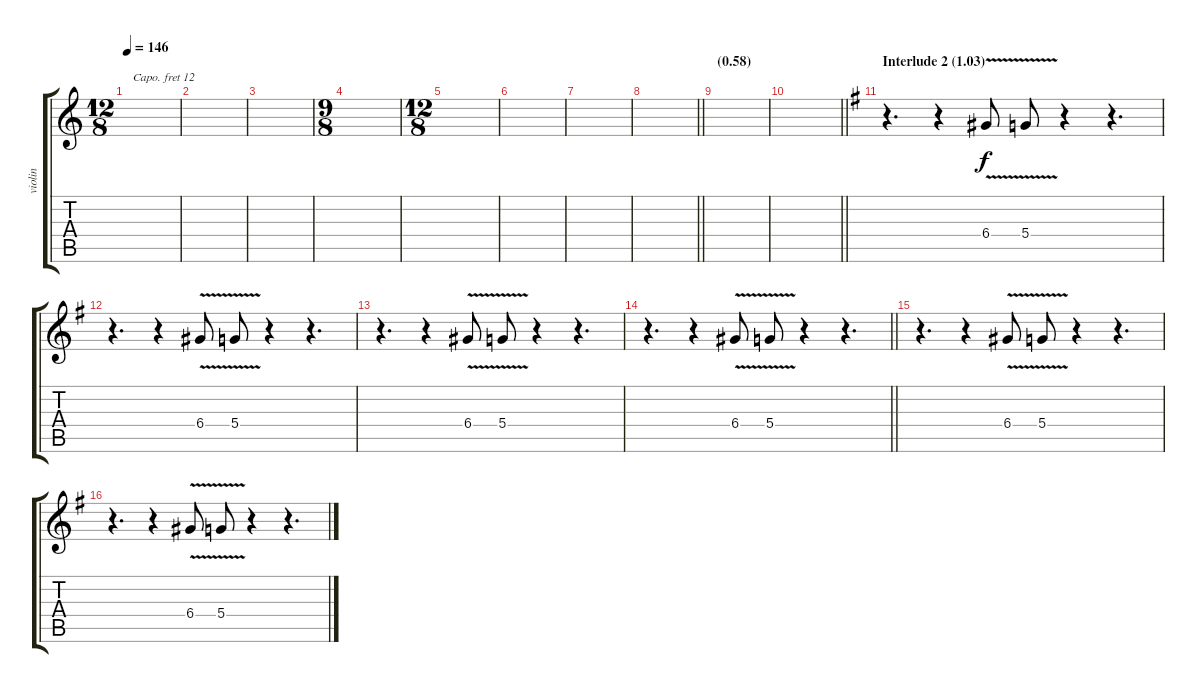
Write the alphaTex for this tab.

\track ("violin" "violin") {instrument violin}
\staff {score tabs}
\capo 12
\tuning (E4 B3 G3 D3 A2 E2) {hide}
\ts (12 8)
\tempo 146
\clef g2
\ks c
|
|
|
\ts (9 8)
|
\ts (12 8)
|
|
|
\barLineRight lightlight
|
\section ("" "(0.58)")
|
\barLineRight lightlight
|
\section ("" "Interlude 2 (1.03)")
\ks g
r.4{d} r.4 6.4{v}.8 5.4{v}.8 r.4 r.4{d} |
r.4{d} r.4 6.4{v}.8 5.4{v}.8 r.4 r.4{d} |
r.4{d} r.4 6.4{v}.8 5.4{v}.8 r.4 r.4{d} |
\barLineRight lightlight
r.4{d} r.4 6.4{v}.8 5.4{v}.8 r.4 r.4{d} |
r.4{d} r.4 6.4{v}.8 5.4{v}.8 r.4 r.4{d} |
r.4{d} r.4 6.4{v}.8 5.4{v}.8 r.4 r.4{d}
